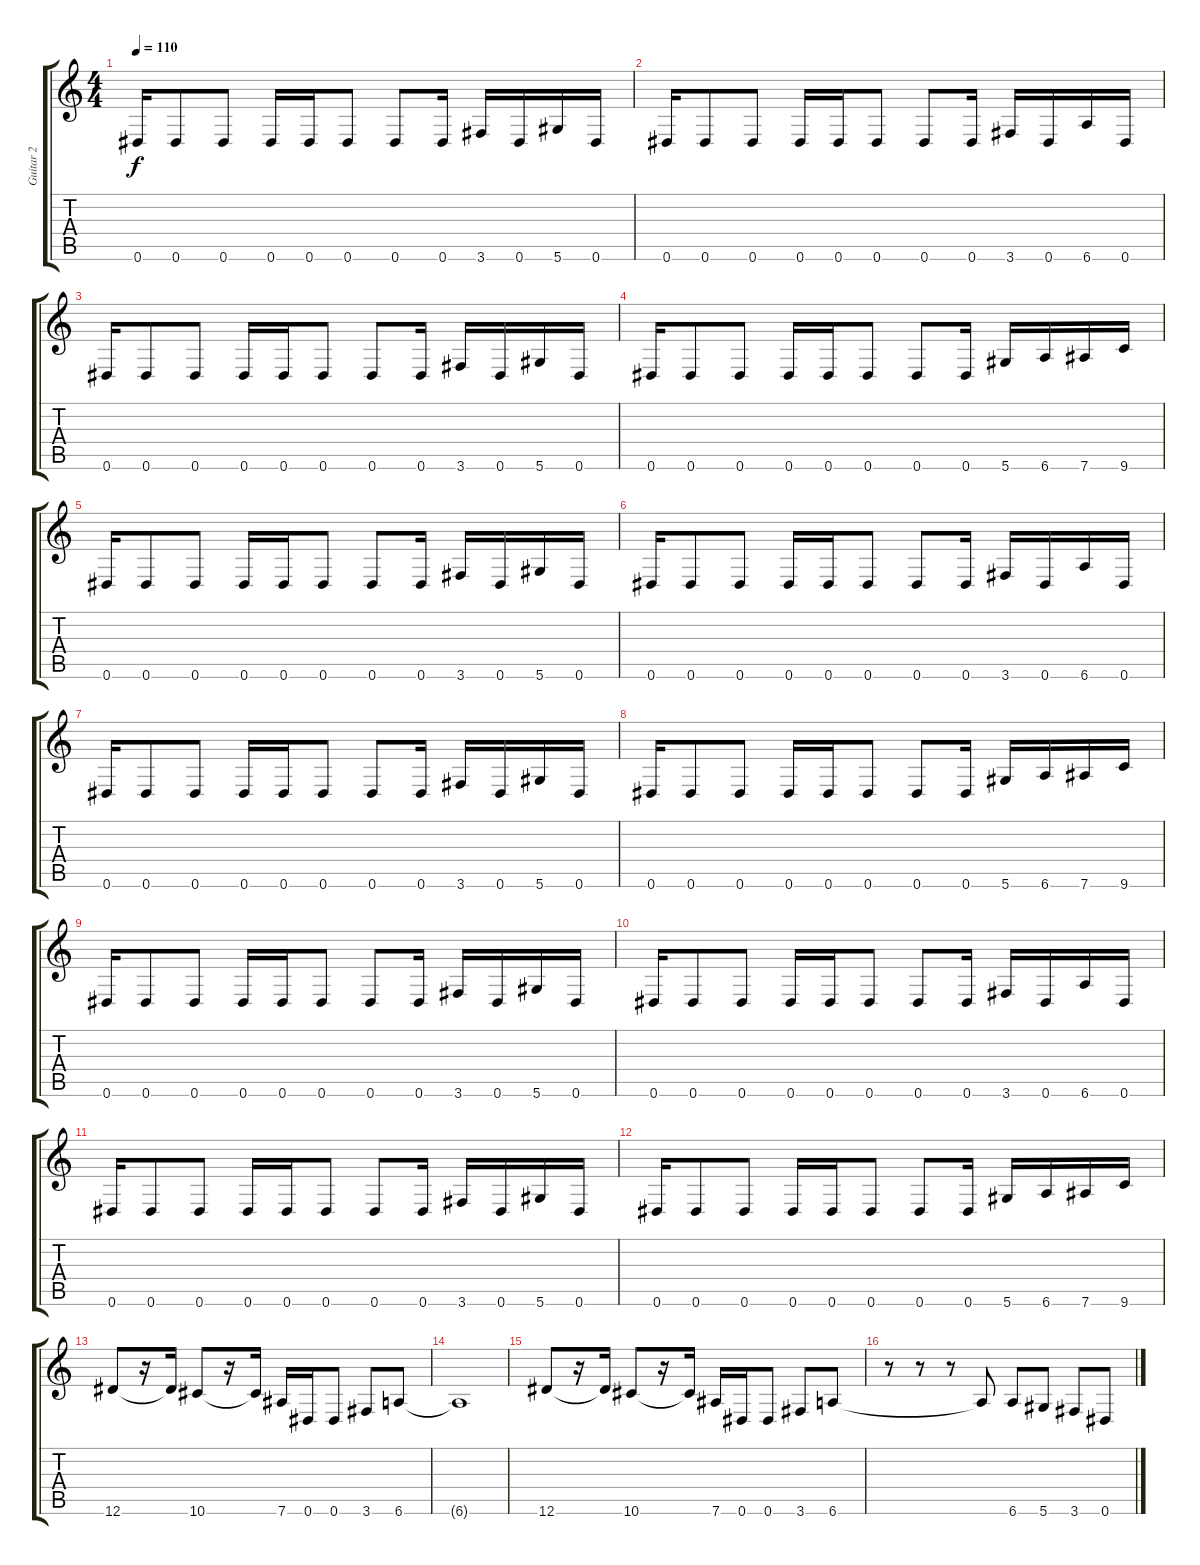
\track ("Guitar 2" "Guitar 2") {instrument distortionguitar}
\staff {score tabs}
\tuning (Eb4 Bb3 Gb3 Db3 Ab2 Eb2) {hide}
\ts (4 4)
\tempo 110
\clef g2
\ks c
0.6.16{dy f} 0.6.8 0.6.8 0.6.16 0.6.16 0.6.8 0.6.8 0.6.16 3.6.16 0.6.16 5.6.16 0.6.16 |
0.6.16 0.6.8 0.6.8 0.6.16 0.6.16 0.6.8 0.6.8 0.6.16 3.6.16 0.6.16 6.6.16 0.6.16 |
0.6.16 0.6.8 0.6.8 0.6.16 0.6.16 0.6.8 0.6.8 0.6.16 3.6.16 0.6.16 5.6.16 0.6.16 |
0.6.16 0.6.8 0.6.8 0.6.16 0.6.16 0.6.8 0.6.8 0.6.16 5.6.16 6.6.16 7.6.16 9.6.16 |
0.6.16 0.6.8 0.6.8 0.6.16 0.6.16 0.6.8 0.6.8 0.6.16 3.6.16 0.6.16 5.6.16 0.6.16 |
0.6.16 0.6.8 0.6.8 0.6.16 0.6.16 0.6.8 0.6.8 0.6.16 3.6.16 0.6.16 6.6.16 0.6.16 |
0.6.16 0.6.8 0.6.8 0.6.16 0.6.16 0.6.8 0.6.8 0.6.16 3.6.16 0.6.16 5.6.16 0.6.16 |
0.6.16 0.6.8 0.6.8 0.6.16 0.6.16 0.6.8 0.6.8 0.6.16 5.6.16 6.6.16 7.6.16 9.6.16 |
0.6.16 0.6.8 0.6.8 0.6.16 0.6.16 0.6.8 0.6.8 0.6.16 3.6.16 0.6.16 5.6.16 0.6.16 |
0.6.16 0.6.8 0.6.8 0.6.16 0.6.16 0.6.8 0.6.8 0.6.16 3.6.16 0.6.16 6.6.16 0.6.16 |
0.6.16 0.6.8 0.6.8 0.6.16 0.6.16 0.6.8 0.6.8 0.6.16 3.6.16 0.6.16 5.6.16 0.6.16 |
0.6.16 0.6.8 0.6.8 0.6.16 0.6.16 0.6.8 0.6.8 0.6.16 5.6.16 6.6.16 7.6.16 9.6.16 |
12.6.8 r.16 12.6{t}.16 10.6.8 r.16 10.6{t}.16 7.6.16 0.6.16 0.6.8 3.6.8 6.6.8 |
6.6{t}.1 |
12.6.8 r.16 12.6{t}.16 10.6.8 r.16 10.6{t}.16 7.6.16 0.6.16 0.6.8 3.6.8 6.6.8 |
r.8 r.8 r.8 6.6{t}.8 6.6.8 5.6.8 3.6.8 0.6.8
